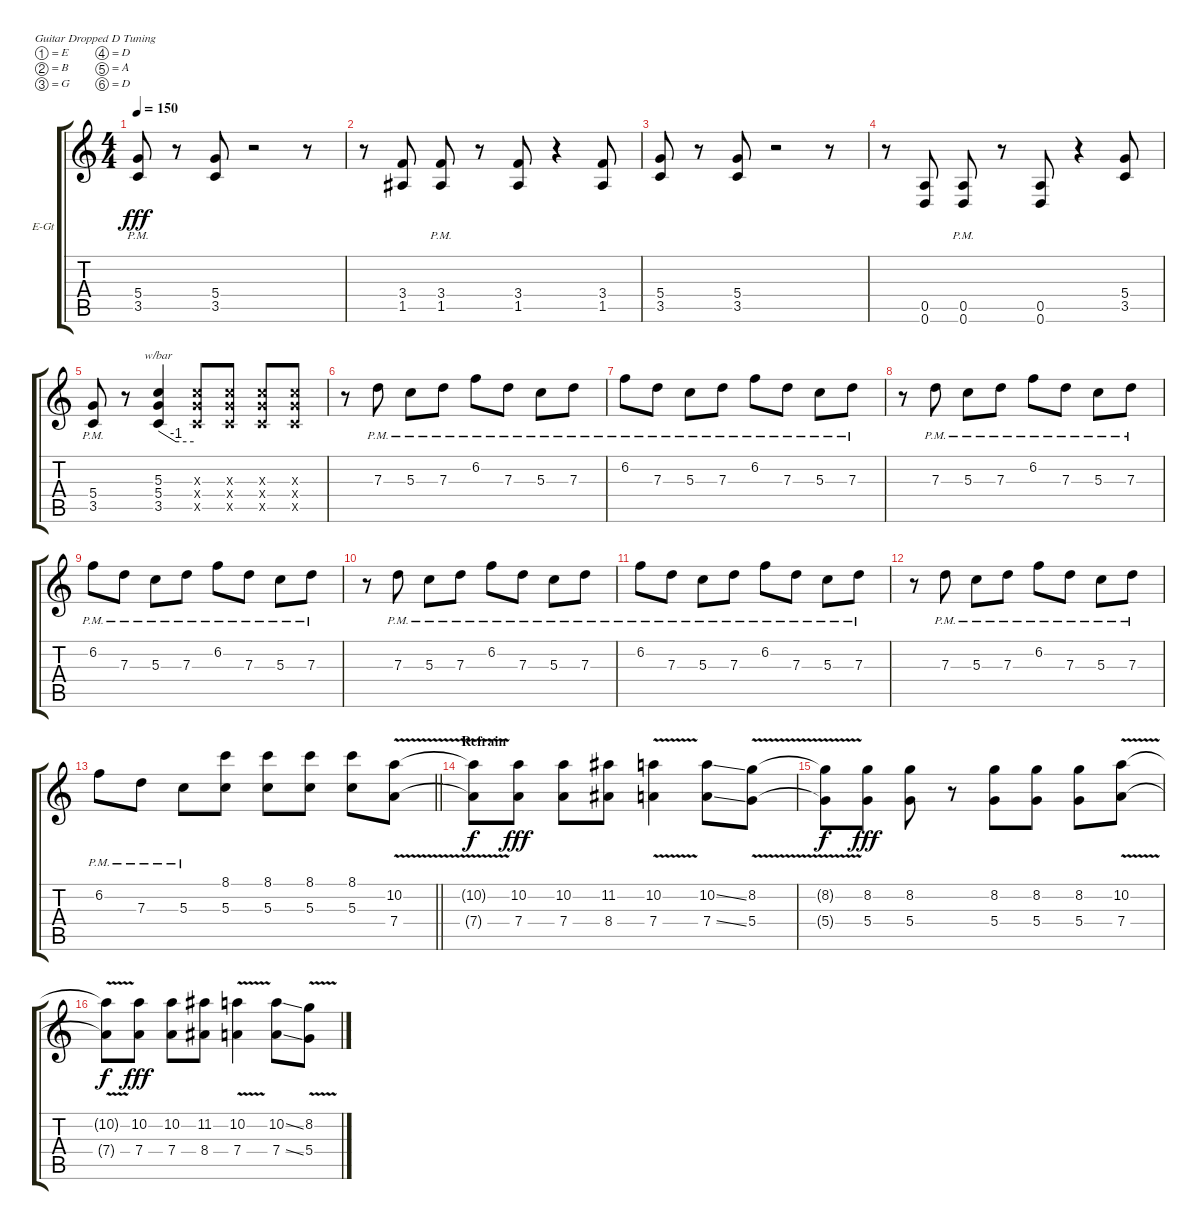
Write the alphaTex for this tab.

\bracketExtendMode groupsimilarinstruments
\firstSystemTrackNameOrientation horizontal
\otherSystemsTrackNameOrientation horizontal
\track ("Guitar #2" "E-Gt") {instrument overdrivenguitar}
\staff {score tabs}
\tuning (E4 B3 G3 D3 A2 D2)
\ts (4 4)
\tempo 150
\clef g2
\ks c
(5.4{pm} 3.5{pm}).8{dy fff} r.8 (5.4 3.5).8 r.2 r.8 |
r.8 (3.4 1.5).8 (3.4{pm} 1.5{pm}).8 r.8 (3.4 1.5).8 r.4 (3.4 1.5).8 |
(5.4 3.5).8 r.8 (5.4 3.5).8 r.2 r.8 |
r.8 (0.5 0.6).8 (0.5{pm} 0.6{pm}).8 r.8 (0.5 0.6).8 r.4 (5.4 3.5).8 |
(5.4{pm} 3.5{pm}).8 r.8 (5.3 5.4 3.5).4{tbe (custom default 0 0 30 -4 60 -4)} (5.3{x} 5.4{x} 3.5{x}).8 (5.3{x} 5.4{x} 3.5{x}).8 (5.3{x} 5.4{x} 3.5{x}).8 (5.3{x} 5.4{x} 3.5{x}).8 |
r.8 7.3{pm}.8 5.3{pm}.8 7.3{pm}.8 6.2{pm}.8 7.3{pm}.8 5.3{pm}.8 7.3{pm}.8 |
6.2{pm}.8 7.3{pm}.8 5.3{pm}.8 7.3{pm}.8 6.2{pm}.8 7.3{pm}.8 5.3{pm}.8 7.3{pm}.8 |
r.8 7.3{pm}.8 5.3{pm}.8 7.3{pm}.8 6.2{pm}.8 7.3{pm}.8 5.3{pm}.8 7.3{pm}.8 |
6.2{pm}.8 7.3{pm}.8 5.3{pm}.8 7.3{pm}.8 6.2{pm}.8 7.3{pm}.8 5.3{pm}.8 7.3{pm}.8 |
r.8 7.3{pm}.8 5.3{pm}.8 7.3{pm}.8 6.2{pm}.8 7.3{pm}.8 5.3{pm}.8 7.3{pm}.8 |
6.2{pm}.8 7.3{pm}.8 5.3{pm}.8 7.3{pm}.8 6.2{pm}.8 7.3{pm}.8 5.3{pm}.8 7.3{pm}.8 |
r.8 7.3{pm}.8 5.3{pm}.8 7.3{pm}.8 6.2{pm}.8 7.3{pm}.8 5.3{pm}.8 7.3{pm}.8 |
\barLineRight lightlight
6.2{pm}.8 7.3{pm}.8 5.3{pm}.8 (8.1 5.3).8 (8.1 5.3).8 (8.1 5.3).8 (8.1 5.3).8 (10.2{v} 7.4{v}).8 |
\section ("" "Refrain")
(10.2{v t} 7.4{v t}).8{dy f} (10.2 7.4).8{dy fff} (10.2 7.4).8 (11.2 8.4).8 (10.2{v} 7.4{v}).4 (10.2{ss} 7.4{ss}).8 (8.2{v} 5.4{v}).8 |
(8.2{v t} 5.4{v t}).8{dy f} (8.2 5.4).8{dy fff} (8.2 5.4).8 r.8 (8.2 5.4).8 (8.2 5.4).8 (8.2 5.4).8 (10.2{v} 7.4{v}).8 |
(10.2{v t} 7.4{v t}).8{dy f} (10.2 7.4).8{dy fff} (10.2 7.4).8 (11.2 8.4).8 (10.2{v} 7.4{v}).4 (10.2{ss} 7.4{ss}).8 (8.2{v} 5.4{v}).8
